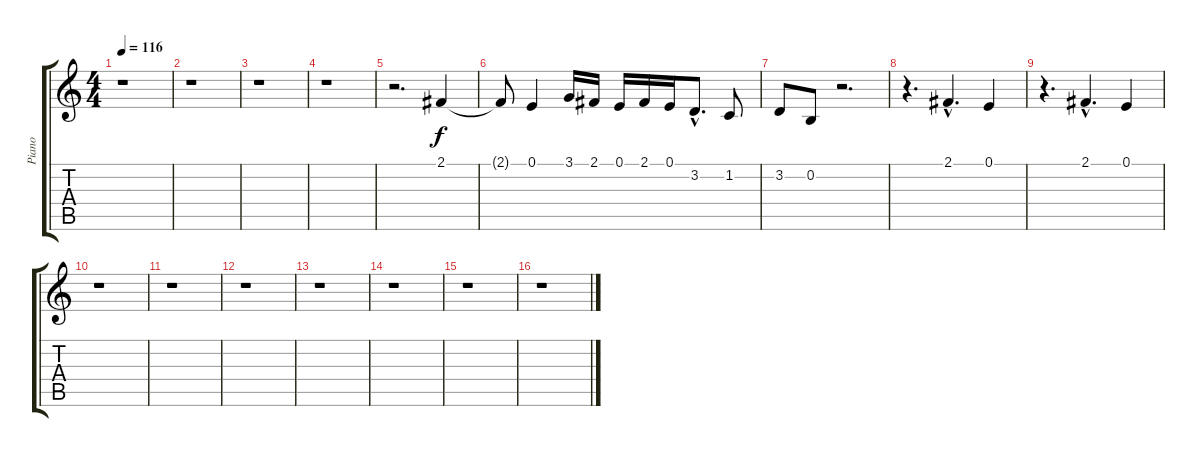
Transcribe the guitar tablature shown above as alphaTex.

\track ("Piano" "Piano") {instrument honkytonkpiano}
\staff {score tabs}
\tuning (E4 B3 G3 D3 A2 E2) {hide}
\ts (4 4)
\tempo 116
\clef g2
\ks c
r.1{dy f} |
r.1 |
r.1 |
r.1 |
r.2{d} 2.1.4{instrument oboe} |
2.1{t}.8 0.1.4 3.1.16 2.1.16 0.1.16 2.1.16 0.1.16 3.2{hac}.8{d} 1.2.8 |
3.2.8 0.2.8 r.2{d} |
r.4{d} 2.1{hac}.4{d} 0.1.4 |
r.4{d} 2.1{hac}.4{d} 0.1.4 |
r.1 |
r.1 |
r.1 |
r.1 |
r.1 |
r.1 |
r.1
